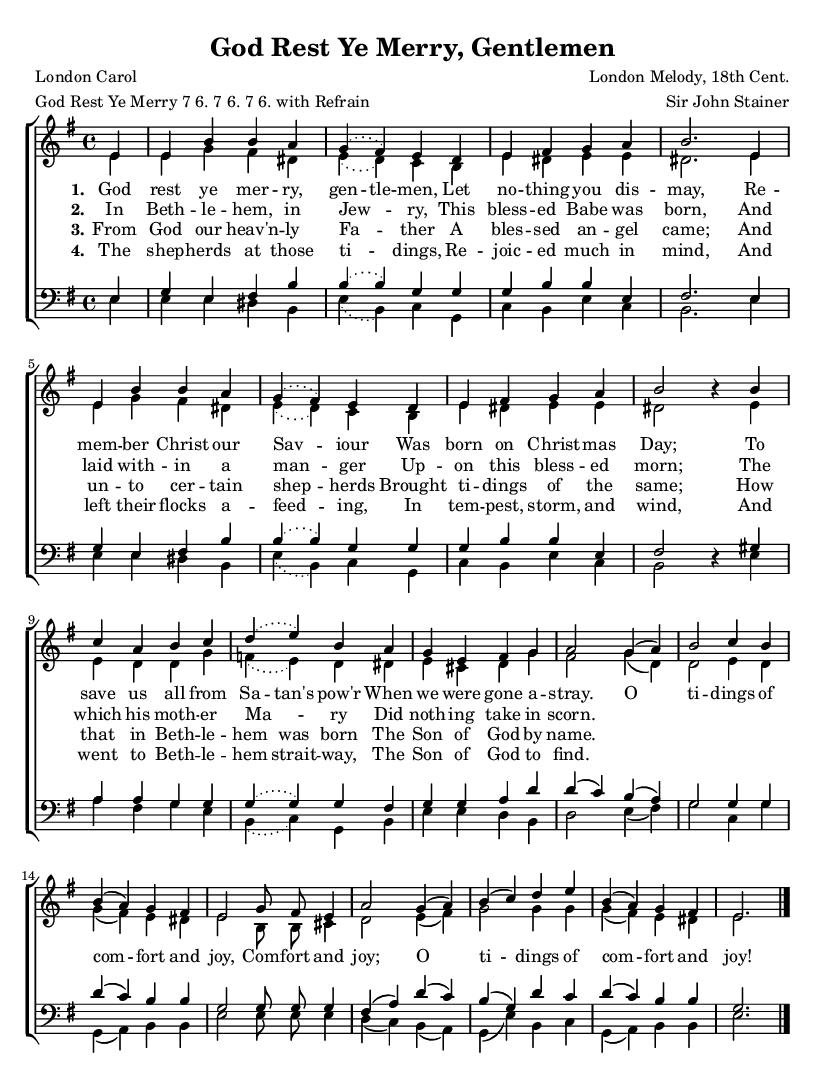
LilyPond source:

\header {
  filename = "god_rest.ly"
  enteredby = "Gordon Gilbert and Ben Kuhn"
  composer = "London Melody, 18th Cent."
  arranger = "Sir John Stainer"
  poet = "London Carol"
  date=""
  title = "God Rest Ye Merry, Gentlemen"
  metre = "God Rest Ye Merry 7 6. 7 6. 7 6. with Refrain"
  meter = \metre
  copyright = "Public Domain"
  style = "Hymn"
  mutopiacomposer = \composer
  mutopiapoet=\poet
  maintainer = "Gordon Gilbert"
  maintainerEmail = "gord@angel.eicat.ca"
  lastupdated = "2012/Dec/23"
}

\version "2.14.2"

\include "header.ly"

global = {
  \preamble
  \time 4/4
  \key e \minor
  
  \partial 4
}

sop = \context Voice = "sop"    {
  \voiceOne
  \relative {
    \slurDotted
    e4 |
    e b' b a |
    g( fis) e d |
    e fis g a |
    b2.
    %\bar""\break
    e,4 |
    
    e b' b a |
    g( fis) e d |
    e fis g a |
    b2 b4 \rest
    %\bar""\break
    b |
    
    c a b c |
    d( e) b a |
    g e fis g |
    a2
    %\bar "||" \break
    
    \slurSolid
    g4( a) |
    b2 c4 b |
    b( a) g fis |
    e2 g8\noBeam fis e4 |
    a2 g4( a) |
    b( c) d e |
    b( a) g fis |
    e2. \bar "|." % \break
  }
}

alto=\context Voice = "alto"   {
  \voiceTwo 
  \relative {
    e4 |
    e g fis dis |
    \slurDotted e( d) c b |
    \slurSolid e dis e e |
    dis2. e4 |
    
    e g fis dis |
    \slurDotted e( d) c b |
    \slurSolid
    e dis e e |
    dis2 s4 e |
    
    e d d g |
    \slurDotted f( e) d dis |
    \slurSolid
    e cis d g |
    fis2
    
    g4( d) |
    d2 e4 d |
    g( fis) e dis
    e2 b8\noBeam b cis4 |
    d2 e4( fis) |
    g2 g4 g |
    g( fis) e dis |
    e2.
  }
}	

tenor = \context Voice = "tenor"   {
  \voiceOne
  \relative {
    e,4 |
    g e fis b |
    \slurDotted b( b) g g |
    \slurSolid
    g b b e, |
    fis2. e4 |
    
    g e fis b |
    \slurDotted b( b) g g |
    \slurSolid
    g b b e, |
    fis2 s4 gis |
    
    a a g g |
    \slurDotted g( g) g fis |
    \slurSolid
    g g a d |
    d( c)
    
    b( a) |
    g2 g4 g |
    d'( c) b b |
    g2 g8\noBeam g g4 |
    fis( a) d( c) |
    b( g) d' c |
    d( c) b b |
    g2.
  }
}

bass = \context Voice = "bass"   {
  \voiceTwo
  \relative {
    e,4 |
    e e dis b |
    \slurDotted e( b) c g |
    \slurSolid
    c b e c |
    b2. e4 |
    
    e e dis b |
    \slurDotted e( b) c g |
    \slurSolid
    c b e c |
    b2 d4\rest e |
    
    a fis g e |
    \slurDotted b( c) g b |
    \slurSolid
    e e d b |
    d2
    
    e4( fis) |
    g2 c,4 g' |
    g,( a) b b |
    e2 e8\noBeam e e4 |
    d( c) b( a) |
    g( e') b c |
    g( a) b b |
    e2.
  }
}

accomp=\chordmode {
  
}

stanzaa = \lyricmode {
  \set ignoreMelismata = ##t
  God rest ye mer -- ry, gen -- tle -- men, 
  \unset ignoreMelismata
  Let no -- thing you dis -- may,
  Re -- mem -- ber Christ our Sav -- iour 
  Was born on Christ -- mas Day;
  \set ignoreMelismata = ##t
  To save us all from Sa -- tan's pow'r
  When we were gone a -- stray.
  \unset ignoreMelismata
  O ti -- dings of com -- fort and joy,
  Com -- fort and joy;
  O ti -- dings of com -- fort and joy!
}

stanzab = \lyricmode {
  In Beth -- le -- hem, in Jew -- ry,
  This bless -- ed Babe was born,
  And laid with -- in a man -- ger
  Up -- on this bless -- ed morn;
  The which his moth -- er Ma -- ry
  Did noth -- ing take in scorn.
}

stanzac = \lyricmode {
  From God our heav'n -- ly Fa -- ther 
  A bles -- sed an -- gel came;
  And un -- to cer -- tain shep -- herds 
  Brought ti -- dings of the same;
  \set ignoreMelismata = ##t
  How that in Beth -- le -- hem was born
  The Son of God by name.
}

stanzad = \lyricmode {
  The shep -- herds at those ti -- dings,
  Re -- joic -- ed much in mind,
  And left their flocks a -- feed -- ing,
  In tem -- pest, storm, and wind,
  \set ignoreMelismata = ##t
  And went to Beth -- le -- hem strait -- way,
  The Son of God to find.
}


\score {
  \context ChoirStaff <<
    \context ChordNames \accomp
    \unset ChoirStaff.melismaBusyProperties 
    \context Staff ="upper"  { \clef "G" <<
      \global
      \sop
      \alto
    >>}
    
    \lyricsto "sop" \context Lyrics = "stanza-1" {
      \set stanza = "1."
      \stanzaa }
    \lyricsto "sop" \context Lyrics = "stanza-2" {
      \set stanza = "2."
      \stanzab }
    \lyricsto "sop" \context Lyrics = "stanza-3" {
      \set stanza = "3."
      \stanzac }
    \lyricsto "sop" \context Lyrics = "stanza-4" {
      \set stanza = "4."
      \stanzad }
    \context Staff = "lower"  { \clef "F"<<
      \global
      \tenor
      \bass
    >>}
  >>
}
